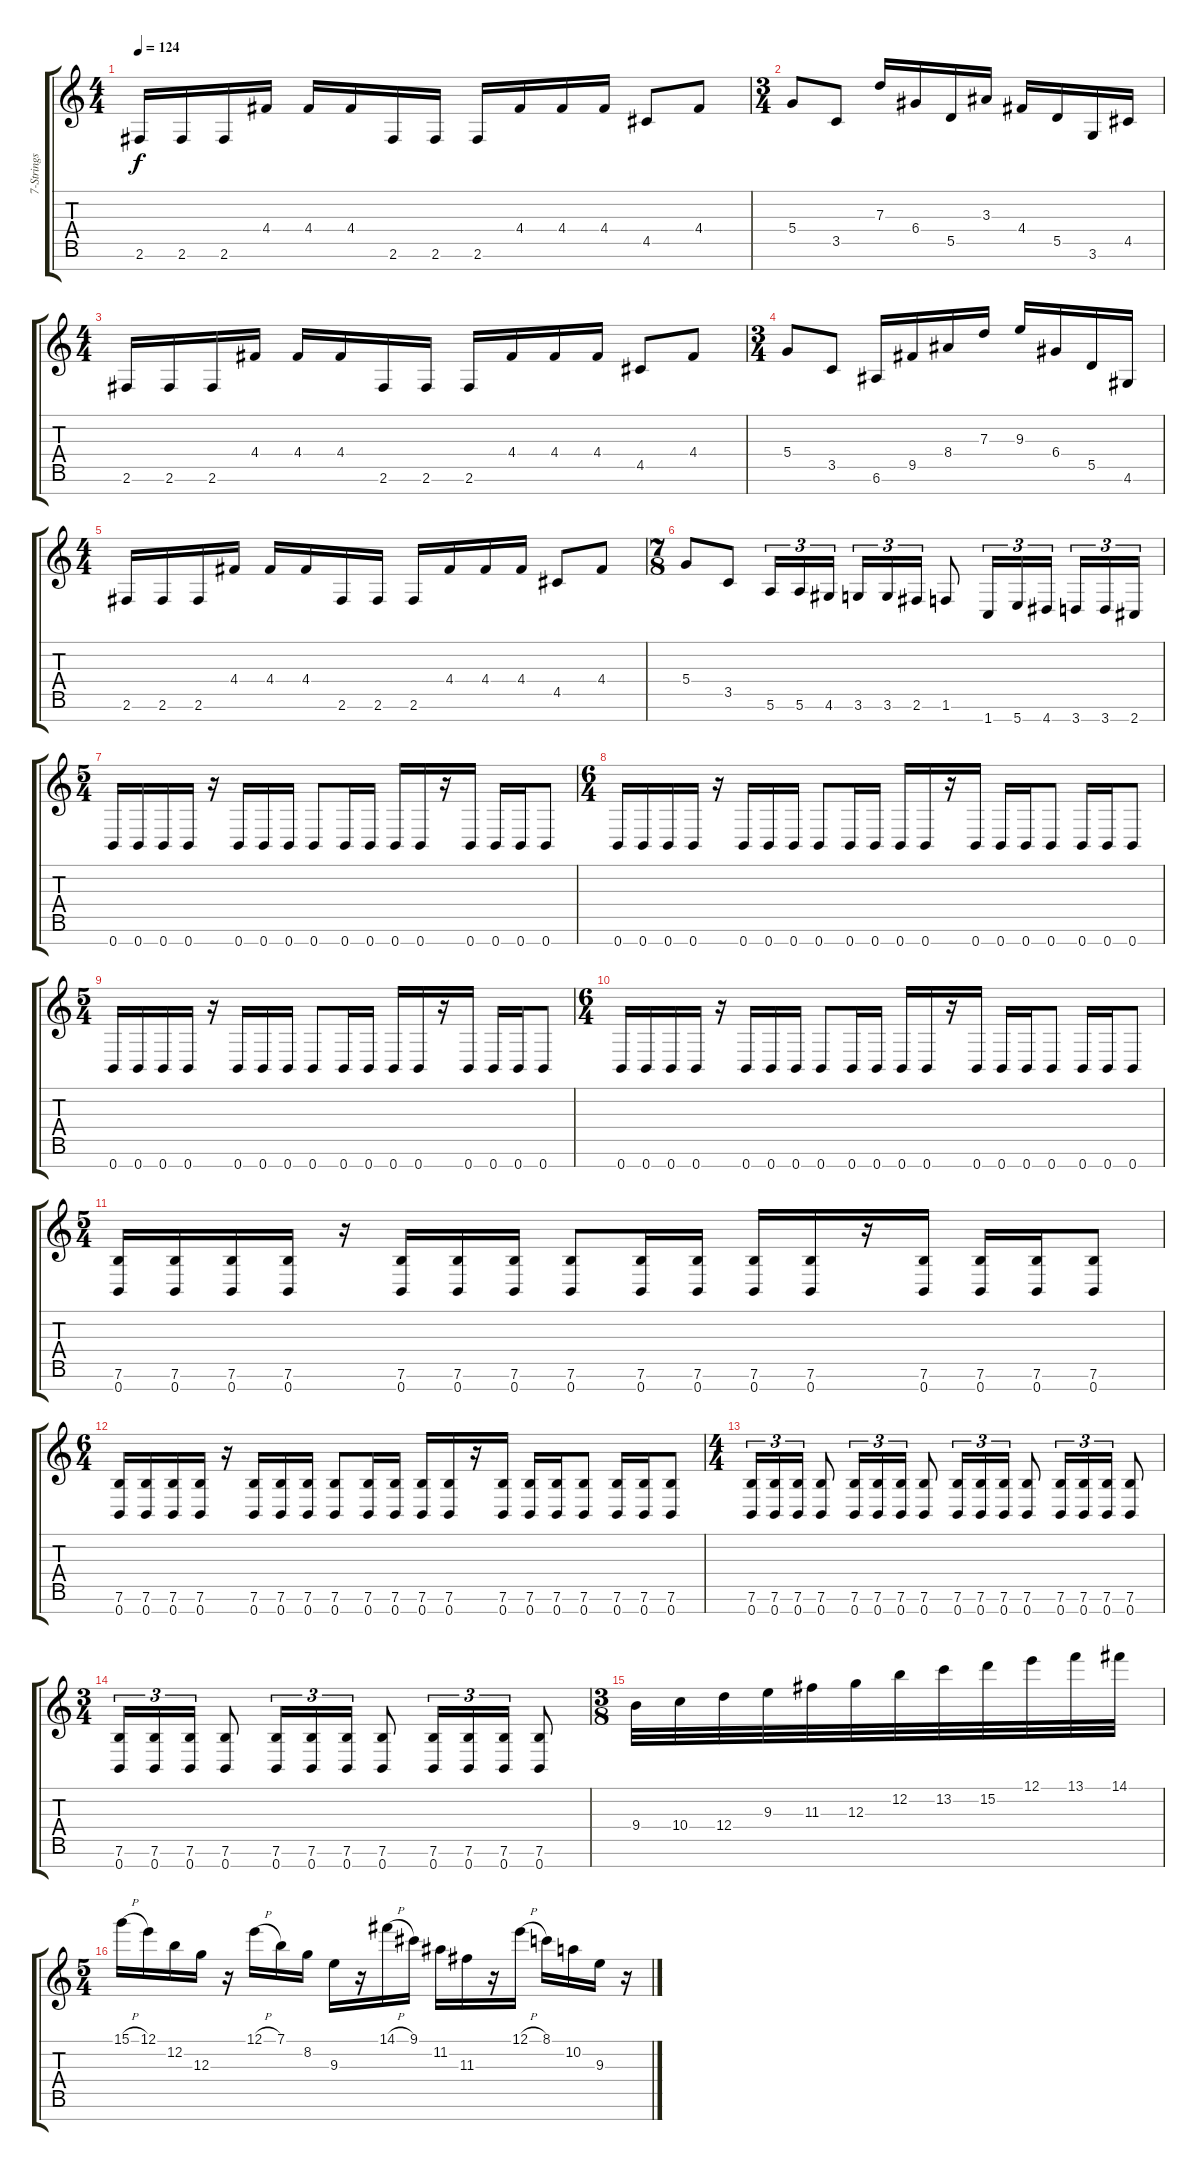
\track ("7-Strings Distortion Guitar 2" "7-Strings ") {instrument distortionguitar}
\staff {score tabs}
\tuning (E4 B3 G3 D3 A2 E2 B1) {hide}
\ts (4 4)
\tempo 124
\clef g2
\ks c
2.6.16{dy f} 2.6.16 2.6.16 4.4.16 4.4.16 4.4.16 2.6.16 2.6.16 2.6.16 4.4.16 4.4.16 4.4.16 4.5.8 4.4.8 |
\ts (3 4)
5.4.8 3.5.8 7.3.16 6.4.16 5.5.16 3.3.16 4.4.16 5.5.16 3.6.16 4.5.16 |
\ts (4 4)
2.6.16 2.6.16 2.6.16 4.4.16 4.4.16 4.4.16 2.6.16 2.6.16 2.6.16 4.4.16 4.4.16 4.4.16 4.5.8 4.4.8 |
\ts (3 4)
5.4.8 3.5.8 6.6.16 9.5.16 8.4.16 7.3.16 9.3.16 6.4.16 5.5.16 4.6.16 |
\ts (4 4)
2.6.16 2.6.16 2.6.16 4.4.16 4.4.16 4.4.16 2.6.16 2.6.16 2.6.16 4.4.16 4.4.16 4.4.16 4.5.8 4.4.8 |
\ts (7 8)
5.4.8 3.5.8 5.6.16{tu (3 2)} 5.6.16{tu (3 2)} 4.6.16{tu (3 2)} 3.6.16{tu (3 2)} 3.6.16{tu (3 2)} 2.6.16{tu (3 2)} 1.6.8 1.7.16{tu (3 2)} 5.7.16{tu (3 2)} 4.7.16{tu (3 2)} 3.7.16{tu (3 2)} 3.7.16{tu (3 2)} 2.7.16{tu (3 2)} |
\ts (5 4)
0.7.16 0.7.16 0.7.16 0.7.16 r.16 0.7.16 0.7.16 0.7.16 0.7.8 0.7.16 0.7.16 0.7.16 0.7.16 r.16 0.7.16 0.7.16 0.7.16 0.7.8 |
\ts (6 4)
0.7.16 0.7.16 0.7.16 0.7.16 r.16 0.7.16 0.7.16 0.7.16 0.7.8 0.7.16 0.7.16 0.7.16 0.7.16 r.16 0.7.16 0.7.16 0.7.16 0.7.8 0.7.16 0.7.16 0.7.8 |
\ts (5 4)
0.7.16 0.7.16 0.7.16 0.7.16 r.16 0.7.16 0.7.16 0.7.16 0.7.8 0.7.16 0.7.16 0.7.16 0.7.16 r.16 0.7.16 0.7.16 0.7.16 0.7.8 |
\ts (6 4)
0.7.16 0.7.16 0.7.16 0.7.16 r.16 0.7.16 0.7.16 0.7.16 0.7.8 0.7.16 0.7.16 0.7.16 0.7.16 r.16 0.7.16 0.7.16 0.7.16 0.7.8 0.7.16 0.7.16 0.7.8 |
\ts (5 4)
(7.6 0.7).16 (7.6 0.7).16 (7.6 0.7).16 (7.6 0.7).16 r.16 (7.6 0.7).16 (7.6 0.7).16 (7.6 0.7).16 (7.6 0.7).8 (7.6 0.7).16 (7.6 0.7).16 (7.6 0.7).16 (7.6 0.7).16 r.16 (7.6 0.7).16 (7.6 0.7).16 (7.6 0.7).16 (7.6 0.7).8 |
\ts (6 4)
(7.6 0.7).16 (7.6 0.7).16 (7.6 0.7).16 (7.6 0.7).16 r.16 (7.6 0.7).16 (7.6 0.7).16 (7.6 0.7).16 (7.6 0.7).8 (7.6 0.7).16 (7.6 0.7).16 (7.6 0.7).16 (7.6 0.7).16 r.16 (7.6 0.7).16 (7.6 0.7).16 (7.6 0.7).16 (7.6 0.7).8 (7.6 0.7).16 (7.6 0.7).16 (7.6 0.7).8 |
\ts (4 4)
(7.6 0.7).16{tu (3 2)} (7.6 0.7).16{tu (3 2)} (7.6 0.7).16{tu (3 2)} (7.6 0.7).8 (7.6 0.7).16{tu (3 2)} (7.6 0.7).16{tu (3 2)} (7.6 0.7).16{tu (3 2)} (7.6 0.7).8 (7.6 0.7).16{tu (3 2)} (7.6 0.7).16{tu (3 2)} (7.6 0.7).16{tu (3 2)} (7.6 0.7).8 (7.6 0.7).16{tu (3 2)} (7.6 0.7).16{tu (3 2)} (7.6 0.7).16{tu (3 2)} (7.6 0.7).8 |
\ts (3 4)
(7.6 0.7).16{tu (3 2)} (7.6 0.7).16{tu (3 2)} (7.6 0.7).16{tu (3 2)} (7.6 0.7).8 (7.6 0.7).16{tu (3 2)} (7.6 0.7).16{tu (3 2)} (7.6 0.7).16{tu (3 2)} (7.6 0.7).8 (7.6 0.7).16{tu (3 2)} (7.6 0.7).16{tu (3 2)} (7.6 0.7).16{tu (3 2)} (7.6 0.7).8 |
\ts (3 8)
9.4.32 10.4.32 12.4.32 9.3.32 11.3.32 12.3.32 12.2.32 13.2.32 15.2.32 12.1.32 13.1.32 14.1.32 |
\ts (5 4)
15.1{h}.16 12.1.16 12.2.16 12.3.16 r.16 12.1{h}.16 7.1.16 8.2.16 9.3.16 r.16 14.1{h}.16 9.1.16 11.2.16 11.3.16 r.16 12.1{h}.16 8.1.16 10.2.16 9.3.16 r.16
